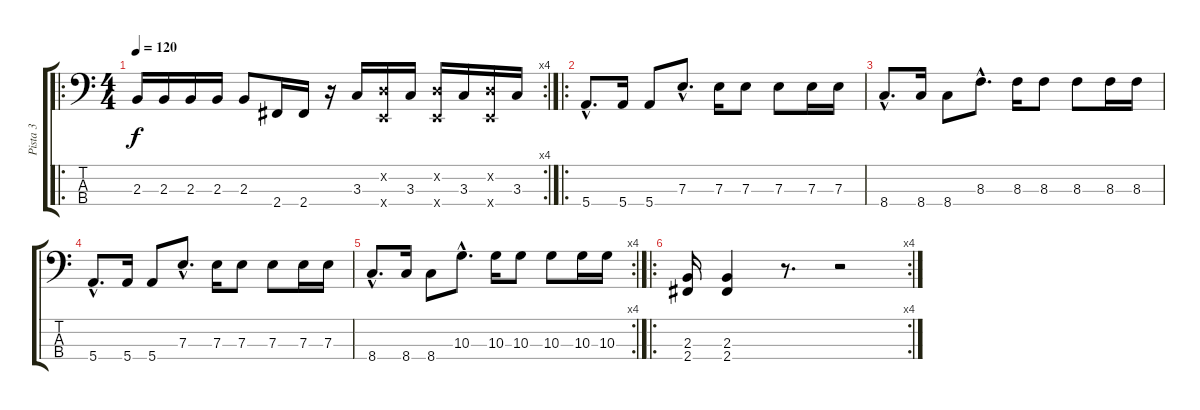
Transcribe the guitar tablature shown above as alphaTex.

\track ("Pista 3" "Pista 3") {instrument slapbass1}
\staff {score tabs}
\tuning (G2 D2 A1 E1) {hide}
\ro
\rc 4
\ts (4 4)
\tempo 120
\clef f4
\ks c
2.3.16{dy f instrument slapbass1} 2.3.16 2.3.16 2.3.16 2.3.8 2.4.16 2.4.16 r.16 3.3.16 (0.2{x} 0.4{x}).16 3.3.16 (0.2{x} 0.4{x}).16 3.3.16 (0.2{x} 0.4{x}).16 3.3.16 |
\ro
5.4{hac}.8{d instrument electricbassfinger} 5.4.16 5.4.8 7.3{hac}.8{d} 7.3.16 7.3.8 7.3.8 7.3.16 7.3.16 |
8.4{hac}.8{d} 8.4.16 8.4.8 8.3{hac}.8{d} 8.3.16 8.3.8 8.3.8 8.3.16 8.3.16 |
5.4{hac}.8{d} 5.4.16 5.4.8 7.3{hac}.8{d} 7.3.16 7.3.8 7.3.8 7.3.16 7.3.16 |
\rc 4
8.4{hac}.8{d} 8.4.16 8.4.8 10.3{hac}.8{d} 10.3.16 10.3.8 10.3.8 10.3.16 10.3.16 |
\ro
\rc 4
(2.3 2.4).16 (2.3 2.4).4 r.8{d} r.2
